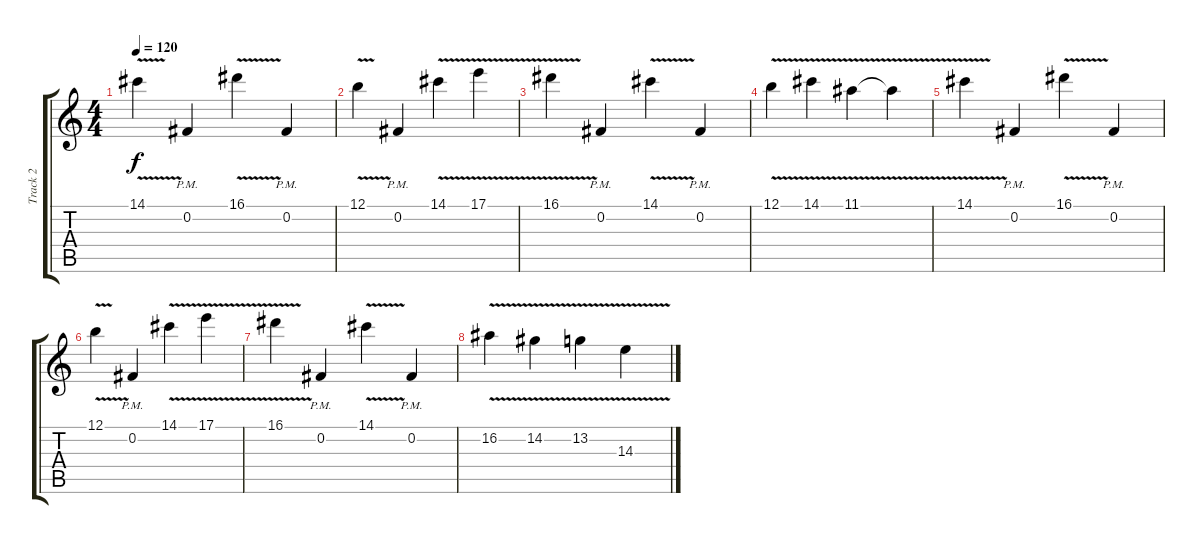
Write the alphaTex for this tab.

\track ("Track 2" "Track 2") {instrument distortionguitar}
\staff {score tabs}
\tuning (B3 Gb3 D3 A2 E2 B1) {hide}
\ts (4 4)
\tempo 120
\clef g2
\ks c
14.1{v}.4{dy f} 0.2{pm}.4 16.1{v}.4 0.2{pm}.4 |
12.1{v}.4 0.2{pm}.4 14.1{v}.4 17.1{v}.4 |
16.1{v}.4 0.2{pm}.4 14.1{v}.4 0.2{pm}.4 |
12.1{v}.4 14.1{v}.4 11.1{v}.4 11.1{t}.4 |
14.1{v}.4 0.2{pm}.4 16.1{v}.4 0.2{pm}.4 |
12.1{v}.4 0.2{pm}.4 14.1{v}.4 17.1{v}.4 |
16.1{v}.4 0.2{pm}.4 14.1{v}.4 0.2{pm}.4 |
16.2{v}.4 14.2{v}.4 13.2{v}.4 14.3{v}.4
